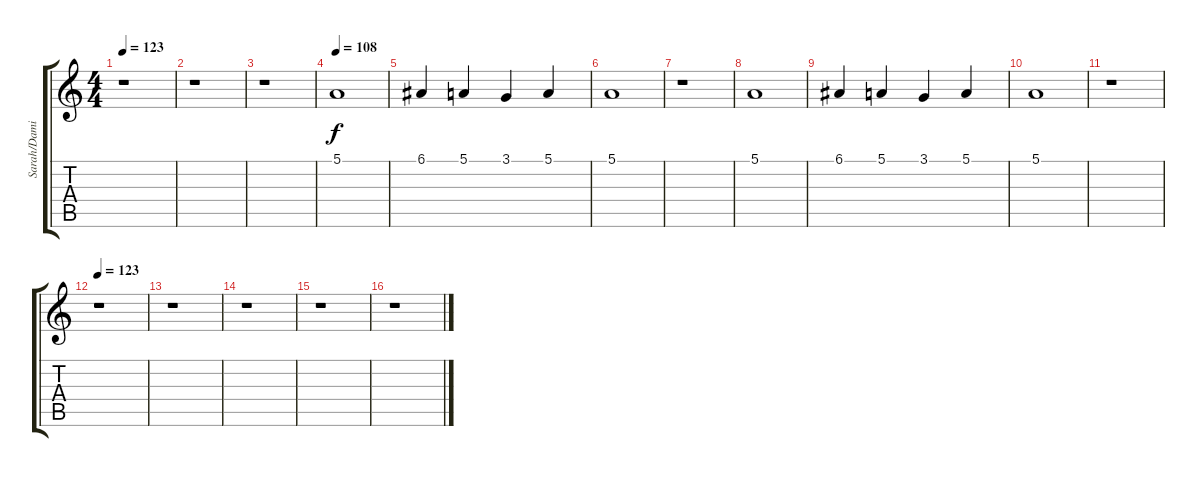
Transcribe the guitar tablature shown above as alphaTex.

\track ("Sarah/Damien (Choir/Keyb)" "Sarah/Dami") {instrument pad4choir}
\staff {score tabs}
\tuning (E4 B3 G3 D3 A2 E2) {hide}
\ts (4 4)
\tempo 123
\clef g2
\ks c
r.1{dy f} |
r.1 |
r.1 |
\tempo 108
5.1.1{balance 10} |
6.1.4 5.1.4 3.1.4 5.1.4 |
5.1.1 |
r.1 |
5.1.1 |
6.1.4 5.1.4 3.1.4 5.1.4 |
5.1.1 |
r.1 |
\tempo 123
r.1 |
r.1 |
r.1 |
r.1 |
r.1
